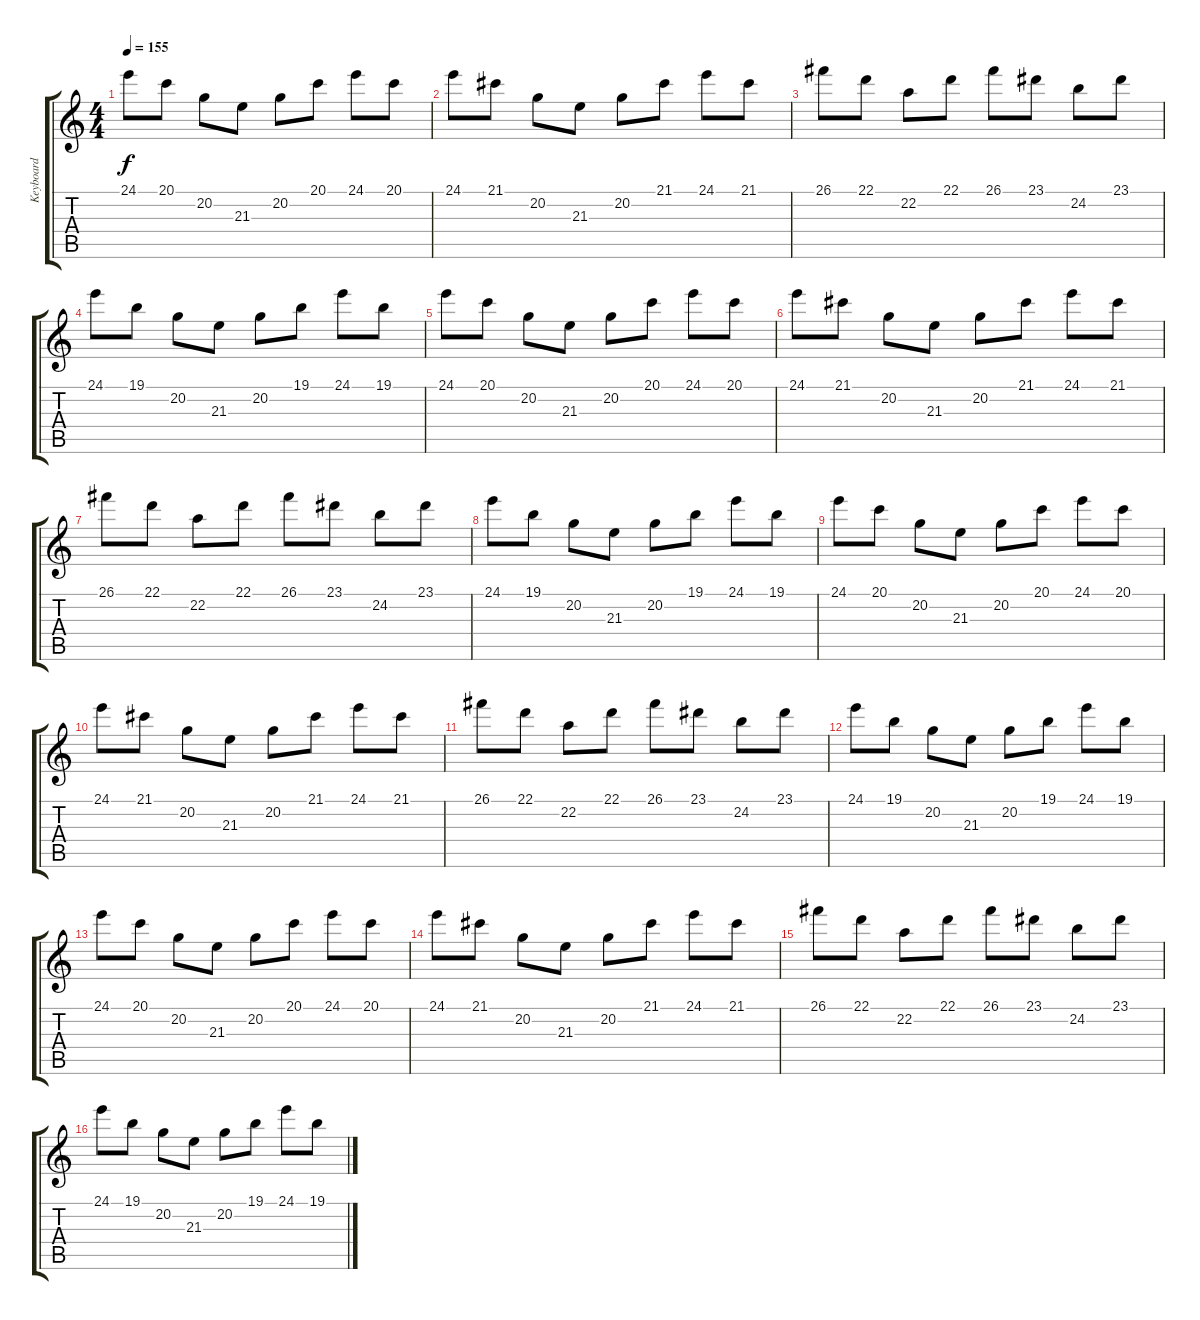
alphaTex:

\track ("Keyboard" "Keyboard") {instrument stringensemble1}
\staff {score tabs}
\tuning (E4 B3 G3 D3 A2 E2) {hide}
\ts (4 4)
\tempo 155
\clef g2
\ks c
24.1.8{dy f} 20.1.8 20.2.8 21.3.8 20.2.8 20.1.8 24.1.8 20.1.8 |
24.1.8 21.1.8 20.2.8 21.3.8 20.2.8 21.1.8 24.1.8 21.1.8 |
26.1.8 22.1.8 22.2.8 22.1.8 26.1.8 23.1.8 24.2.8 23.1.8 |
24.1.8 19.1.8 20.2.8 21.3.8 20.2.8 19.1.8 24.1.8 19.1.8 |
24.1.8 20.1.8 20.2.8 21.3.8 20.2.8 20.1.8 24.1.8 20.1.8 |
24.1.8 21.1.8 20.2.8 21.3.8 20.2.8 21.1.8 24.1.8 21.1.8 |
26.1.8 22.1.8 22.2.8 22.1.8 26.1.8 23.1.8 24.2.8 23.1.8 |
24.1.8 19.1.8 20.2.8 21.3.8 20.2.8 19.1.8 24.1.8 19.1.8 |
24.1.8 20.1.8 20.2.8 21.3.8 20.2.8 20.1.8 24.1.8 20.1.8 |
24.1.8 21.1.8 20.2.8 21.3.8 20.2.8 21.1.8 24.1.8 21.1.8 |
26.1.8 22.1.8 22.2.8 22.1.8 26.1.8 23.1.8 24.2.8 23.1.8 |
24.1.8 19.1.8 20.2.8 21.3.8 20.2.8 19.1.8 24.1.8 19.1.8 |
24.1.8 20.1.8 20.2.8 21.3.8 20.2.8 20.1.8 24.1.8 20.1.8 |
24.1.8 21.1.8 20.2.8 21.3.8 20.2.8 21.1.8 24.1.8 21.1.8 |
26.1.8 22.1.8 22.2.8 22.1.8 26.1.8 23.1.8 24.2.8 23.1.8 |
24.1.8 19.1.8 20.2.8 21.3.8 20.2.8 19.1.8 24.1.8 19.1.8
